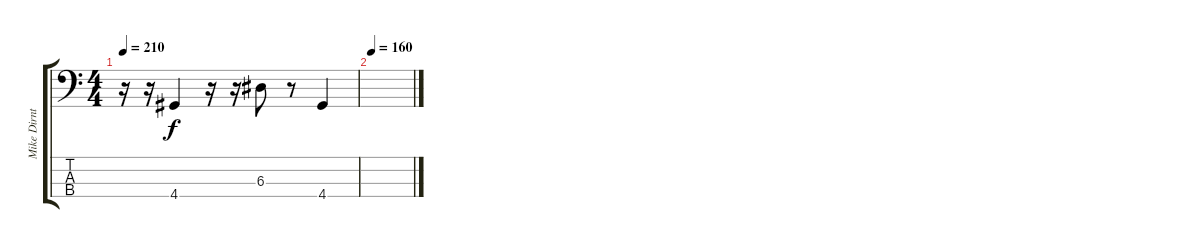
\track ("Mike Dirnt" "Mike Dirnt") {instrument electricbassfinger}
\staff {score tabs}
\tuning (G2 D2 A1 E1) {hide}
\ts (4 4)
\tempo 210
\clef f4
\ks c
r.16{dy f} r.16 4.4.4 r.16 r.16 6.3.8 r.8 4.4.4 |
\tempo 160
